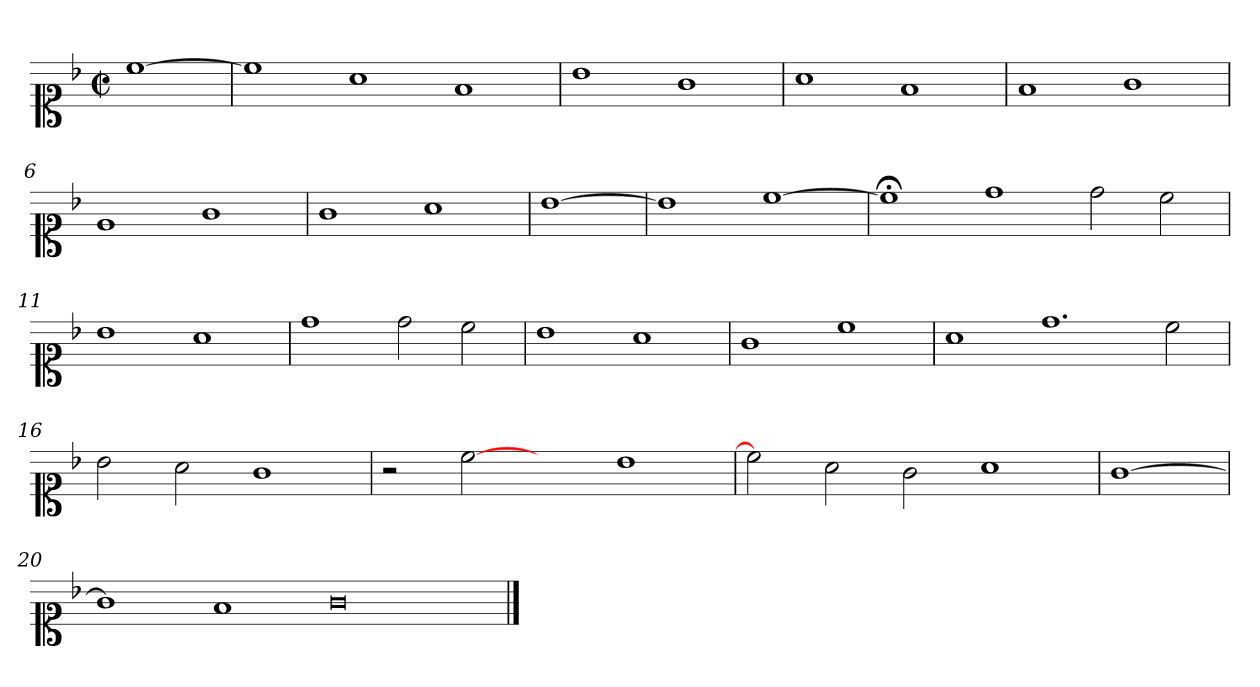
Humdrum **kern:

**kern
*part1
*staff1
*clefC1
*k[b-]
*M2/2
*met(c|)
=1
[1cc
=2
1cc]
1a
1f
=3
1b-
1g
=4
1a
1f
=5
1f
1g
=6
1e
1g
=7
1g
1a
=8
[1b-
=9
1b-]
[1cc
=10
1cc;<]
1dd
2dd\
2cc\
=11
1b-
1a
=12
1dd
2dd\
2cc\
=13
1b-
1a
=14
1g
1cc
=15
1a
1.dd
2cc\
=16
2b-\
2a\
1g
=17
2r
[2cc
2ryy
1b-
=18
2cc]
2a\
2g\
1a
=19
[1g
=20
1g]
1f
0g
==
*-
